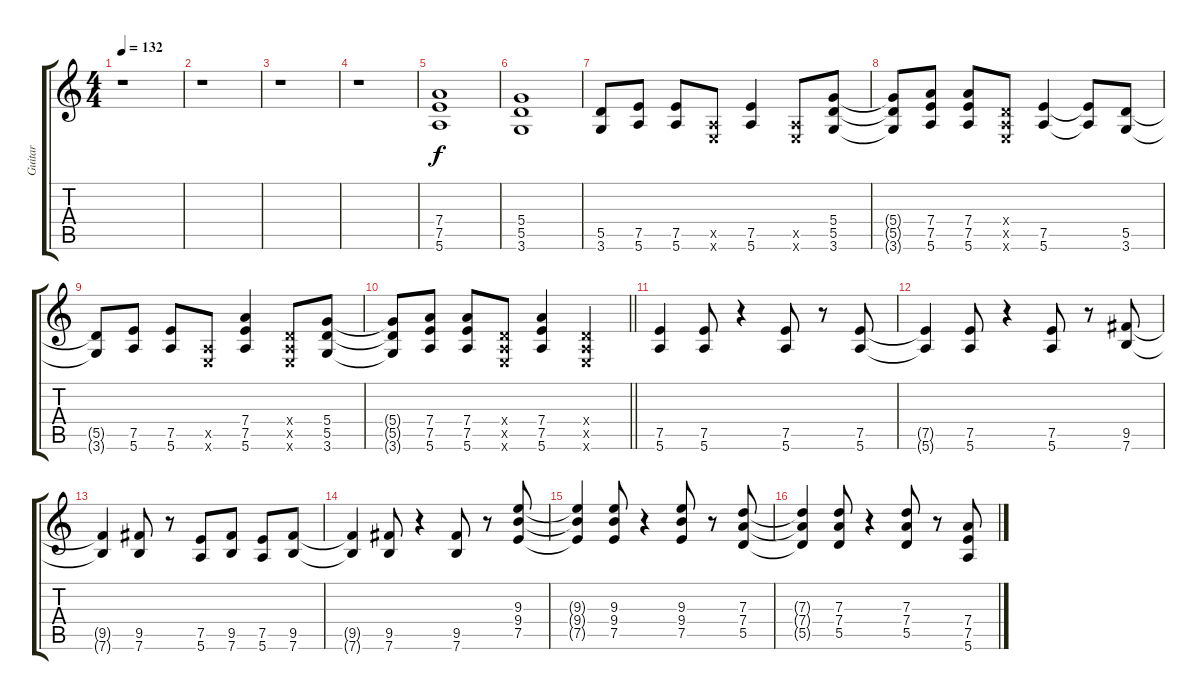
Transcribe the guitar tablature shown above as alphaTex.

\track ("Guitar" "Guitar") {instrument distortionguitar}
\staff {score tabs}
\tuning (E4 B3 G3 D3 A2 E2) {hide}
\ts (4 4)
\tempo 132
\clef g2
\ks c
r.1{dy f instrument distortionguitar} |
r.1 |
r.1 |
r.1 |
(7.4 7.5 5.6).1 |
(5.4 5.5 3.6).1 |
(5.5 3.6).8 (7.5 5.6).8 (7.5 5.6).8 (0.5{x} 0.6{x}).8 (7.5 5.6).4 (0.5{x} 0.6{x}).8 (5.4 5.5 3.6).8 |
(5.4{t} 5.5{t} 3.6{t}).8 (7.4 7.5 5.6).8 (7.4 7.5 5.6).8 (0.4{x} 0.5{x} 0.6{x}).8 (7.5 5.6).4 (7.5{t} 5.6{t}).8 (5.5 3.6).8 |
(5.5{t} 3.6{t}).8 (7.5 5.6).8 (7.5 5.6).8 (0.5{x} 0.6{x}).8 (7.4 7.5 5.6).4 (0.4{x} 0.5{x} 0.6{x}).8 (5.4 5.5 3.6).8 |
\barLineRight lightlight
(5.4{t} 5.5{t} 3.6{t}).8 (7.4 7.5 5.6).8 (7.4 7.5 5.6).8 (0.4{x} 0.5{x} 0.6{x}).8 (7.4 7.5 5.6).4 (0.4{x} 0.5{x} 0.6{x}).4 |
\section ("" "")
(7.5 5.6).4 (7.5 5.6).8 r.4 (7.5 5.6).8 r.8 (7.5 5.6).8 |
(7.5{t} 5.6{t}).4 (7.5 5.6).8 r.4 (7.5 5.6).8 r.8 (9.5 7.6).8 |
(9.5{t} 7.6{t}).4 (9.5 7.6).8 r.8 (7.5 5.6).8 (9.5 7.6).8 (7.5 5.6).8 (9.5 7.6).8 |
(9.5{t} 7.6{t}).4 (9.5 7.6).8 r.4 (9.5 7.6).8 r.8 (9.3 9.4 7.5).8 |
(9.3{t} 9.4{t} 7.5{t}).4 (9.3 9.4 7.5).8 r.4 (9.3 9.4 7.5).8 r.8 (7.3 7.4 5.5).8 |
(7.3{t} 7.4{t} 5.5{t}).4 (7.3 7.4 5.5).8 r.4 (7.3 7.4 5.5).8 r.8 (7.4 7.5 5.6).8
